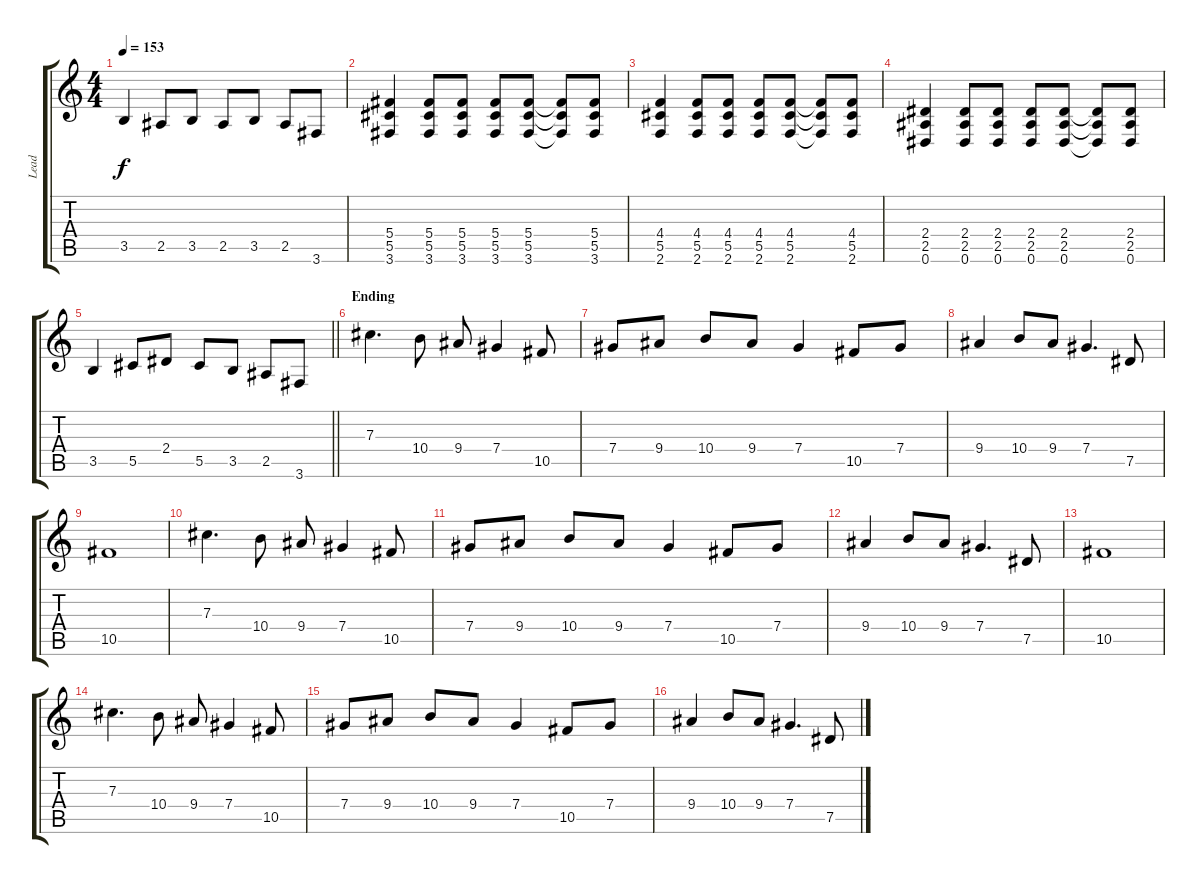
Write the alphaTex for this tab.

\track ("Lead" "Lead") {instrument overdrivenguitar}
\staff {score tabs}
\tuning (Eb4 Bb3 Gb3 Db3 Ab2 Eb2) {hide}
\ts (4 4)
\tempo 153
\clef g2
\ks c
3.5.4{dy f} 2.5.8 3.5.8 2.5.8 3.5.8 2.5.8 3.6.8 |
(5.4 5.5 3.6).4 (5.4 5.5 3.6).8 (5.4 5.5 3.6).8 (5.4 5.5 3.6).8 (5.4 5.5 3.6).8 (5.4{t} 5.5{t} 3.6{t}).8 (5.4 5.5 3.6).8 |
(4.4 5.5 2.6).4 (4.4 5.5 2.6).8 (4.4 5.5 2.6).8 (4.4 5.5 2.6).8 (4.4 5.5 2.6).8 (4.4{t} 5.5{t} 2.6{t}).8 (4.4 5.5 2.6).8 |
(2.4 2.5 0.6).4 (2.4 2.5 0.6).8 (2.4 2.5 0.6).8 (2.4 2.5 0.6).8 (2.4 2.5 0.6).8 (2.4{t} 2.5{t} 0.6{t}).8 (2.4 2.5 0.6).8 |
\barLineRight lightlight
3.5.4 5.5.8 2.4.8 5.5.8 3.5.8 2.5.8 3.6.8 |
\section ("" "Ending")
7.3.4{d} 10.4.8 9.4.8 7.4.4 10.5.8 |
7.4.8 9.4.8 10.4.8 9.4.8 7.4.4 10.5.8 7.4.8 |
9.4.4 10.4.8 9.4.8 7.4.4{d} 7.5.8 |
10.5.1 |
7.3.4{d} 10.4.8 9.4.8 7.4.4 10.5.8 |
7.4.8 9.4.8 10.4.8 9.4.8 7.4.4 10.5.8 7.4.8 |
9.4.4 10.4.8 9.4.8 7.4.4{d} 7.5.8 |
10.5.1 |
7.3.4{d} 10.4.8 9.4.8 7.4.4 10.5.8 |
7.4.8 9.4.8 10.4.8 9.4.8 7.4.4 10.5.8 7.4.8 |
9.4.4 10.4.8 9.4.8 7.4.4{d} 7.5.8
